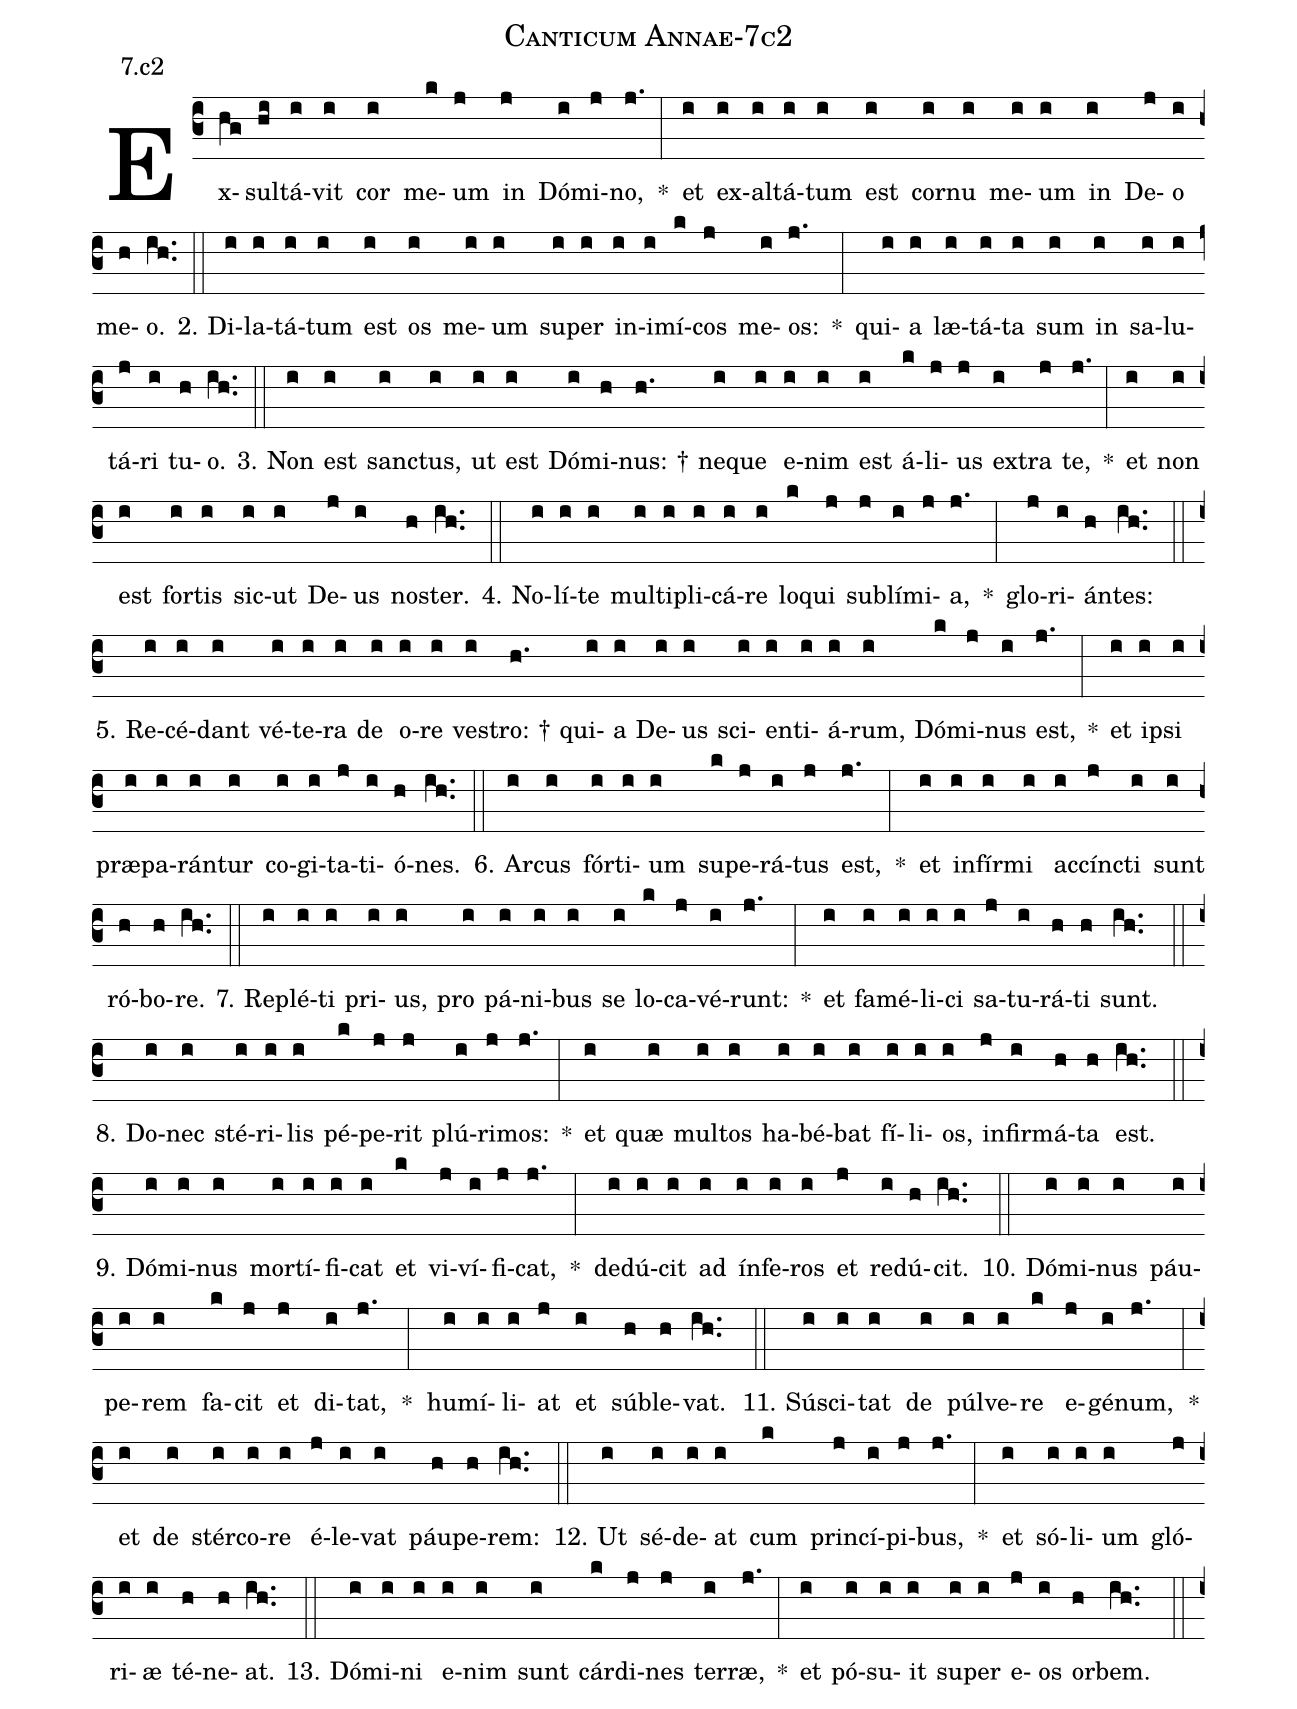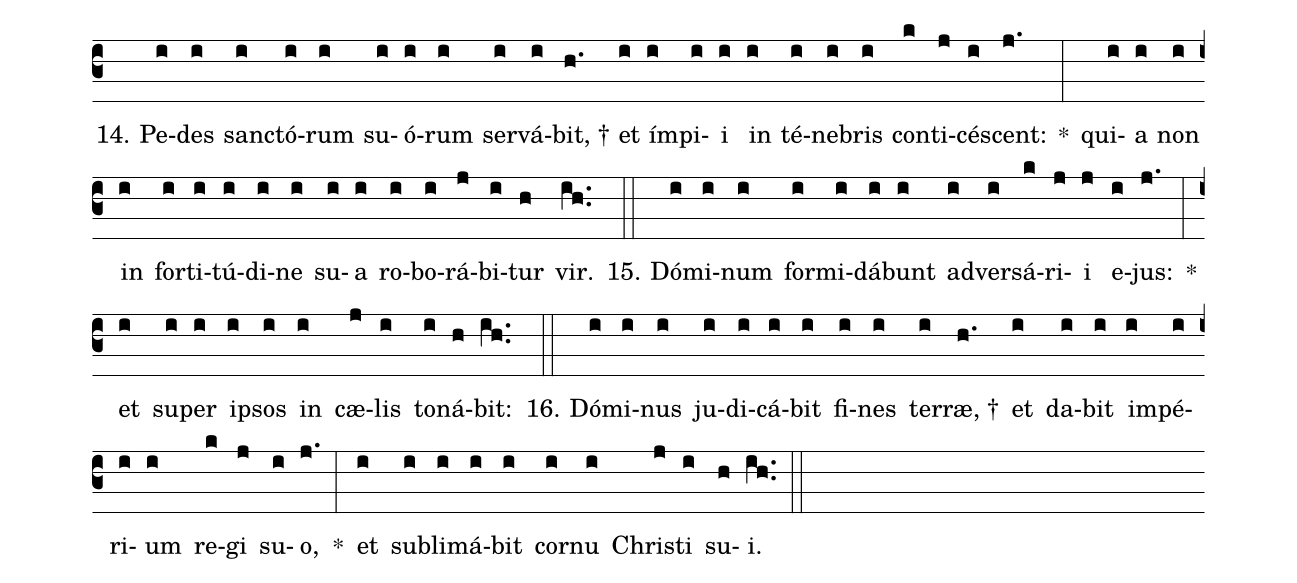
name: Canticum Annae-7c2;
annotation: 7.c2;
%%
(c3)Ex(hg)sul(hi)tá(i)vit(i) cor(i) me(k)um(j) in(j) Dó(i)mi(j)no,(j.) *(:) et(i) ex(i)al(i)tá(i)tum(i) est(i) cor(i)nu(i) me(i)um(i) in(i) De(j)o(i) me(h)o.(ih..) (::)
2. Di(i)la(i)tá(i)tum(i) est(i) os(i) me(i)um(i) su(i)per(i) in(i)i(i)mí(k)cos(j) me(i)os:(j.) *(:) qui(i)a(i) læ(i)tá(i)ta(i) sum(i) in(i) sa(i)lu(i)tá(j)ri(i) tu(h)o.(ih..) (::)
3. Non(i) est(i) sanc(i)tus,(i) ut(i) est(i) Dó(i)mi(h)nus: †(h.) ne(i)que(i) e(i)nim(i) est(i) á(k)li(j)us(j) ex(i)tra(j) te,(j.) *(:) et(i) non(i) est(i) for(i)tis(i) sic(i)ut(i) De(j)us(i) nos(h)ter.(ih..) (::)
4. No(i)lí(i)te(i) mul(i)ti(i)pli(i)cá(i)re(i) lo(k)qui(j) sub(j)lí(i)mi(j)a,(j.) *(:) glo(j)ri(i)án(h)tes:(ih..) (::)
5. Re(i)cé(i)dant(i) vé(i)te(i)ra(i) de(i) o(i)re(i) ves(i)tro: †(h.) qui(i)a(i) De(i)us(i) sci(i)en(i)ti(i)á(i)rum,(i) Dó(k)mi(j)nus(i) est,(j.) *(:) et(i) ip(i)si(i) præ(i)pa(i)rán(i)tur(i) co(i)gi(i)ta(j)ti(i)ó(h)nes.(ih..) (::)
6. Ar(i)cus(i) fór(i)ti(i)um(i) su(k)pe(j)rá(i)tus(j) est,(j.) *(:) et(i) in(i)fír(i)mi(i) ac(i)cínc(j)ti(i) sunt(i) ró(h)bo(h)re.(ih..) (::)
7. Re(i)plé(i)ti(i) pri(i)us,(i) pro(i) pá(i)ni(i)bus(i) se(i) lo(k)ca(j)vé(i)runt:(j.) *(:) et(i) fa(i)mé(i)li(i)ci(i) sa(j)tu(i)rá(h)ti(h) sunt.(ih..) (::)
8. Do(i)nec(i) sté(i)ri(i)lis(i) pé(k)pe(j)rit(j) plú(i)ri(j)mos:(j.) *(:) et(i) quæ(i) mul(i)tos(i) ha(i)bé(i)bat(i) fí(i)li(i)os,(i) in(j)fir(i)má(h)ta(h) est.(ih..) (::)
9. Dó(i)mi(i)nus(i) mor(i)tí(i)fi(i)cat(i) et(k) vi(j)ví(i)fi(j)cat,(j.) *(:) de(i)dú(i)cit(i) ad(i) ín(i)fe(i)ros(i) et(j) re(i)dú(h)cit.(ih..) (::)
10. Dó(i)mi(i)nus(i) páu(i)pe(i)rem(i) fa(k)cit(j) et(j) di(i)tat,(j.) *(:) hu(i)mí(i)li(i)at(j) et(i) súb(h)le(h)vat.(ih..) (::)
11. Sú(i)sci(i)tat(i) de(i) púl(i)ve(i)re(k) e(j)gé(i)num,(j.) *(:) et(i) de(i) stér(i)co(i)re(i) é(j)le(i)vat(i) páu(h)pe(h)rem:(ih..) (::)
12. Ut(i) sé(i)de(i)at(i) cum(k) prin(j)cí(i)pi(j)bus,(j.) *(:) et(i) só(i)li(i)um(i) gló(j)ri(i)æ(i) té(h)ne(h)at.(ih..) (::)
13. Dó(i)mi(i)ni(i) e(i)nim(i) sunt(i) cár(k)di(j)nes(j) ter(i)ræ,(j.) *(:) et(i) pó(i)su(i)it(i) su(i)per(i) e(j)os(i) or(h)bem.(ih..) (::)
14. Pe(i)des(i) sanc(i)tó(i)rum(i) su(i)ó(i)rum(i) ser(i)vá(i)bit, †(h.) et(i) ím(i)pi(i)i(i) in(i) té(i)ne(i)bris(i) con(k)ti(j)cé(i)scent:(j.) *(:) qui(i)a(i) non(i) in(i) for(i)ti(i)tú(i)di(i)ne(i) su(i)a(i) ro(i)bo(i)rá(j)bi(i)tur(h) vir.(ih..) (::)
15. Dó(i)mi(i)num(i) for(i)mi(i)dá(i)bunt(i) ad(i)ver(i)sá(k)ri(j)i(j) e(i)jus:(j.) *(:) et(i) su(i)per(i) ip(i)sos(i) in(i) cæ(j)lis(i) to(i)ná(h)bit:(ih..) (::)
16. Dó(i)mi(i)nus(i) ju(i)di(i)cá(i)bit(i) fi(i)nes(i) ter(i)ræ, †(h.) et(i) da(i)bit(i) im(i)pé(i)ri(i)um(i) re(k)gi(j) su(i)o,(j.) *(:) et(i) sub(i)li(i)má(i)bit(i) cor(i)nu(i) Chris(j)ti(i) su(h)i.(ih..) (::)
